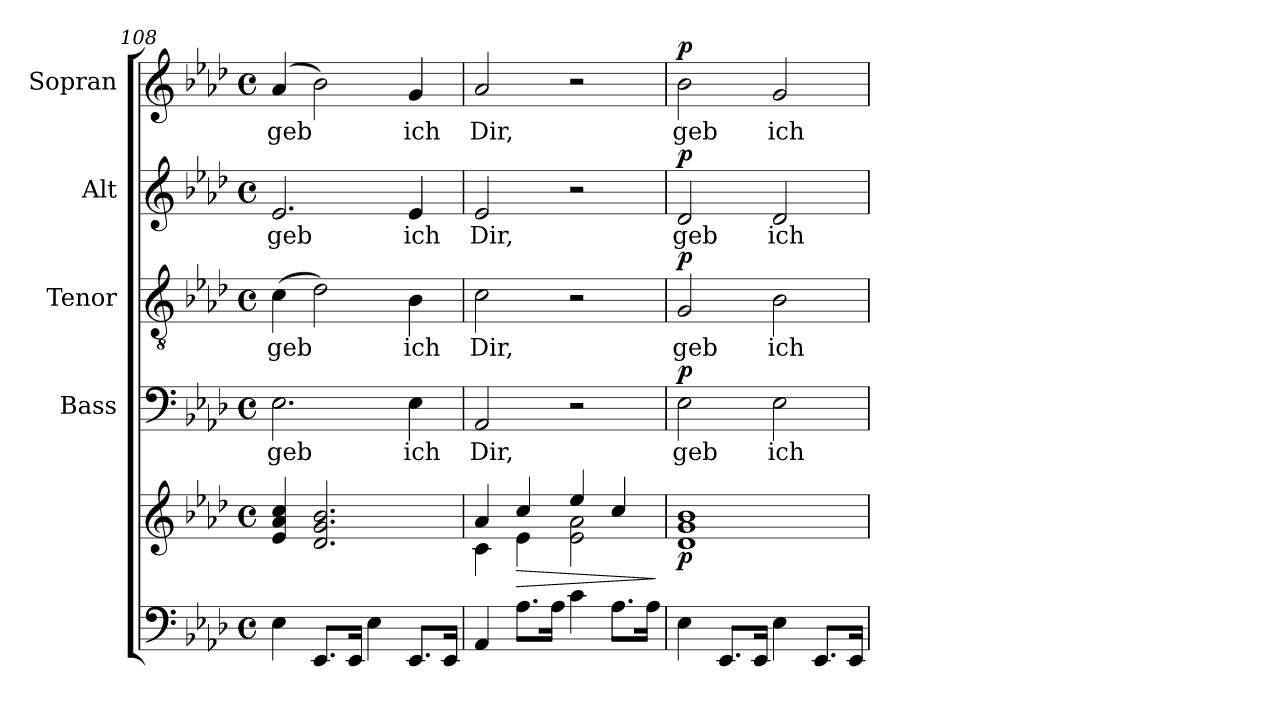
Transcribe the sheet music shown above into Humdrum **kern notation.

**kern	**kern	**dynam	**kern	**text	**dynam	**kern	**text	**dynam	**kern	**text	**dynam	**kern	**text	**dynam
*part5	*part5	*part5	*part4	*part4	*part4	*part3	*part3	*part3	*part2	*part2	*part2	*part1	*part1	*part1
*staff6	*staff5	*staff5/6	*staff4	*staff4	*staff4	*staff3	*staff3	*staff3	*staff2	*staff2	*staff2	*staff1	*staff1	*staff1
*	*	*	*I"Bass	*	*	*I"Tenor	*	*	*I"Alt	*	*	*I"Sopran	*	*
*	*	*	*I'B.	*	*	*I'T.	*	*	*I'A.	*	*	*I'S.	*	*
*clefF4	*clefG2	*	*clefF4	*	*	*clefGv2	*	*	*clefG2	*	*	*clefG2	*	*
*k[b-e-a-d-]	*k[b-e-a-d-]	*	*k[b-e-a-d-]	*	*	*k[b-e-a-d-]	*	*	*k[b-e-a-d-]	*	*	*k[b-e-a-d-]	*	*
*A-:	*A-:	*	*A-:	*	*	*A-:	*	*	*A-:	*	*	*A-:	*	*
*M4/4	*M4/4	*	*M4/4	*	*	*M4/4	*	*	*M4/4	*	*	*M4/4	*	*
*met(c)	*met(c)	*	*met(c)	*	*	*met(c)	*	*	*met(c)	*	*	*met(c)	*	*
=108	=108	=108	=108	=108	=108	=108	=108	=108	=108	=108	=108	=108	=108	=108
!	!	!	!	!LO:LY:b	!	!	!LO:LY:b	!	!	!LO:LY:b	!	!	!LO:LY:b	!
4E-\	4e-/ 4a-/ 4cc/	.	2.E-\	geb	.	(>4c\	geb	.	2.e-/	geb	.	(4a-/	geb	.
8.EE-/L	2.d-/ 2.g/ 2.b-/	.	.	.	.	2d-\)	.	.	.	.	.	2b-\)	.	.
16EE-/Jk	.	.	.	.	.	.	.	.	.	.	.	.	.	.
4E-\	.	.	.	.	.	.	.	.	.	.	.	.	.	.
!	!	!	!	!LO:LY:b	!	!	!LO:LY:b	!	!	!LO:LY:b	!	!	!LO:LY:b	!
8.EE-/L	.	.	4E-\	ich	.	4B-\	ich	.	4e-/	ich	.	4g/	ich	.
16EE-/Jk	.	.	.	.	.	.	.	.	.	.	.	.	.	.
=109	=109	=109	=109	=109	=109	=109	=109	=109	=109	=109	=109	=109	=109	=109
*	*^	*	*	*	*	*	*	*	*	*	*	*	*	*
!	!	!	!	!	!LO:LY:b	!	!	!LO:LY:b	!	!	!LO:LY:b	!	!	!LO:LY:b	!
4AA-/	4a-/	4c\	.	2AA-/	Dir,	.	2c\	Dir,	.	2e-/	Dir,	.	2a-/	Dir,	.
!	!	!	!LO:HP:b	!	!	!	!	!	!	!	!	!	!	!	!
8.A-\L	4cc/	4e-\	>	.	.	.	.	.	.	.	.	.	.	.	.
16A-\Jk	.	.	.	.	.	.	.	.	.	.	.	.	.	.	.
4c\	4ee-/	2e-\ 2a-\	.	2r	.	.	2r	.	.	2r	.	.	2r	.	.
8.A-\L	4cc/	.	.	.	.	.	.	.	.	.	.	.	.	.	.
16A-\Jk	.	.	.	.	.	.	.	.	.	.	.	.	.	.	.
*	*v	*v	*	*	*	*	*	*	*	*	*	*	*	*	*
.	.	]	.	.	.	.	.	.	.	.	.	.	.	.
=110	=110	=110	=110	=110	=110	=110	=110	=110	=110	=110	=110	=110	=110	=110
!	!	!LO:DY:b	!	!LO:LY:b	!LO:DY:a	!	!LO:LY:b	!LO:DY:a	!	!LO:LY:b	!LO:DY:a	!	!LO:LY:b	!LO:DY:a
4E-\	1d- 1g 1b-	p	2E-\	geb	p	2G/	geb	p	2d-/	geb	p	2b-\	geb	p
8.EE-/L	.	.	.	.	.	.	.	.	.	.	.	.	.	.
16EE-/Jk	.	.	.	.	.	.	.	.	.	.	.	.	.	.
!	!	!	!	!LO:LY:b	!	!	!LO:LY:b	!	!	!LO:LY:b	!	!	!LO:LY:b	!
4E-\	.	.	2E-\	ich	.	2B-\	ich	.	2d-/	ich	.	2g/	ich	.
8.EE-/L	.	.	.	.	.	.	.	.	.	.	.	.	.	.
16EE-/Jk	.	.	.	.	.	.	.	.	.	.	.	.	.	.
=	=	=	=	=	=	=	=	=	=	=	=	=	=	=
*-	*-	*-	*-	*-	*-	*-	*-	*-	*-	*-	*-	*-	*-	*-
